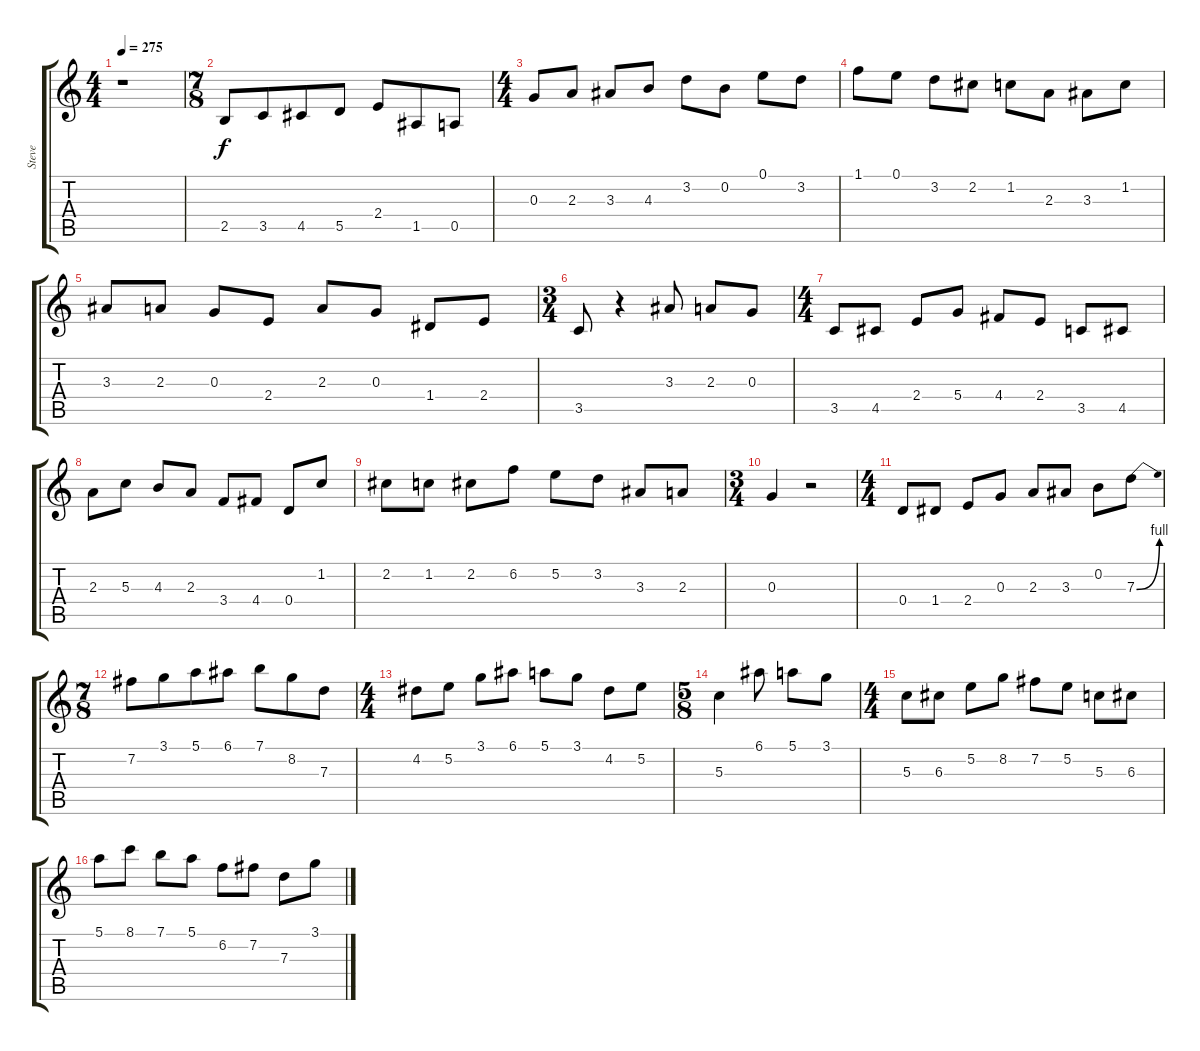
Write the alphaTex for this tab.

\track ("Steve" "Steve") {instrument acousticguitarsteel}
\staff {score tabs}
\tuning (E4 B3 G3 D3 A2 E2) {hide}
\ts (4 4)
\tempo 275
\clef g2
\ks c
r.1{dy f} |
\ts (7 8)
2.5.8 3.5.8 4.5.8 5.5.8 2.4.8 1.5.8 0.5.8 |
\ts (4 4)
0.3.8 2.3.8 3.3.8 4.3.8 3.2.8 0.2.8 0.1.8 3.2.8 |
1.1.8 0.1.8 3.2.8 2.2.8 1.2.8 2.3.8 3.3.8 1.2.8 |
3.3.8 2.3.8 0.3.8 2.4.8 2.3.8 0.3.8 1.4.8 2.4.8 |
\ts (3 4)
3.5.8 r.4 3.3.8 2.3.8 0.3.8 |
\ts (4 4)
3.5.8 4.5.8 2.4.8 5.4.8 4.4.8 2.4.8 3.5.8 4.5.8 |
2.3.8 5.3.8 4.3.8 2.3.8 3.4.8 4.4.8 0.4.8 1.2.8 |
2.2.8 1.2.8 2.2.8 6.2.8 5.2.8 3.2.8 3.3.8 2.3.8 |
\ts (3 4)
0.3.4 r.2 |
\ts (4 4)
0.4.8 1.4.8 2.4.8 0.3.8 2.3.8 3.3.8 0.2.8 7.3{be (bend 0 0 60 4)}.8 |
\ts (7 8)
7.2.8 3.1.8 5.1.8 6.1.8 7.1.8 8.2.8 7.3.8 |
\ts (4 4)
4.2.8 5.2.8 3.1.8 6.1.8 5.1.8 3.1.8 4.2.8 5.2.8 |
\ts (5 8)
5.3.4 6.1.8 5.1.8 3.1.8 |
\ts (4 4)
5.3.8 6.3.8 5.2.8 8.2.8 7.2.8 5.2.8 5.3.8 6.3.8 |
5.1.8 8.1.8 7.1.8 5.1.8 6.2.8 7.2.8 7.3.8 3.1.8
